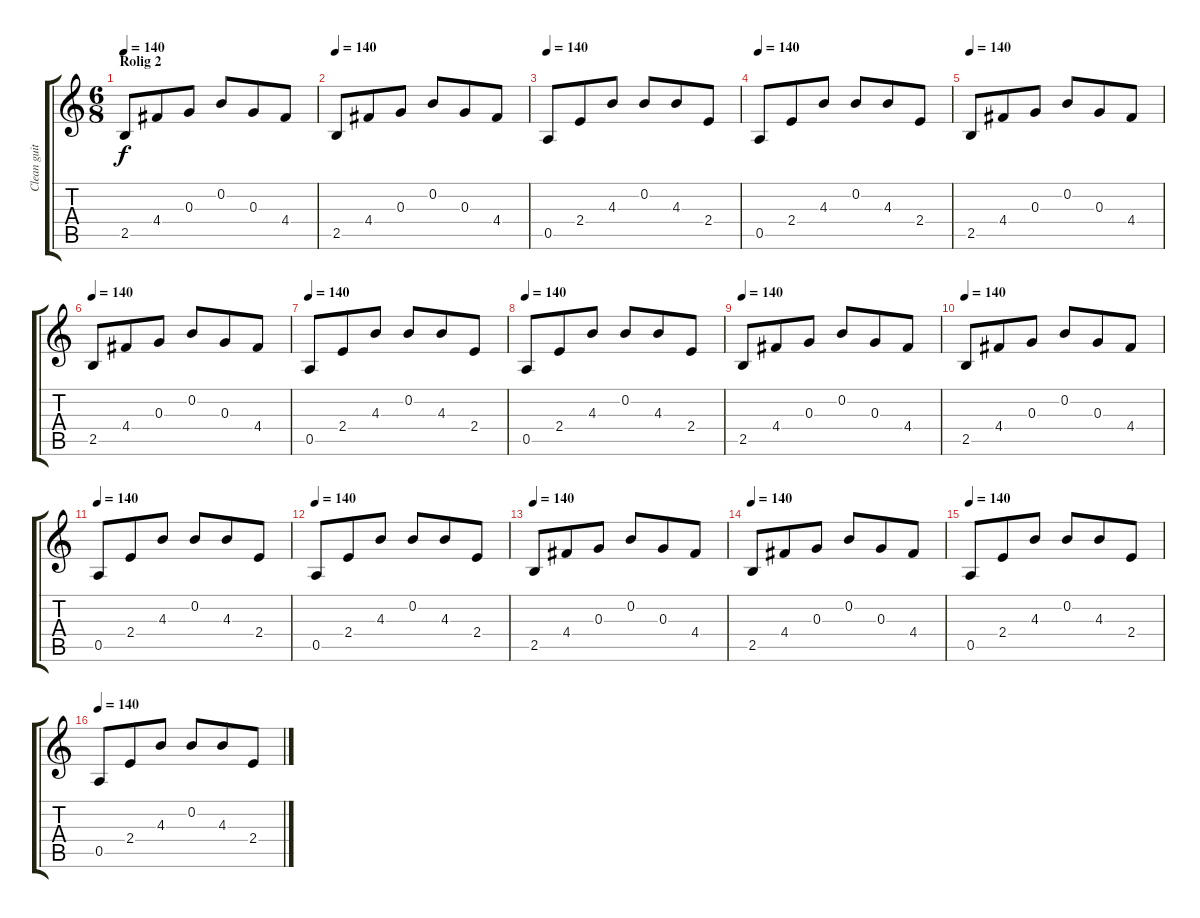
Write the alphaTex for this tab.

\track ("Clean guitar" "Clean guit") {instrument electricguitarclean}
\staff {score tabs}
\tuning (E4 B3 G3 D3 A2 E2) {hide}
\ts (6 8)
\section ("" "Rolig 2")
\tempo 140
\clef g2
\ks c
2.5.8{dy f} 4.4.8 0.3.8 0.2.8 0.3.8 4.4.8 |
\tempo 140
2.5.8 4.4.8 0.3.8 0.2.8 0.3.8 4.4.8 |
\tempo 140
0.5.8 2.4.8 4.3.8 0.2.8 4.3.8 2.4.8 |
\tempo 140
0.5.8 2.4.8 4.3.8 0.2.8 4.3.8 2.4.8 |
\tempo 140
2.5.8 4.4.8 0.3.8 0.2.8 0.3.8 4.4.8 |
\tempo 140
2.5.8 4.4.8 0.3.8 0.2.8 0.3.8 4.4.8 |
\tempo 140
0.5.8 2.4.8 4.3.8 0.2.8 4.3.8 2.4.8 |
\tempo 140
0.5.8 2.4.8 4.3.8 0.2.8 4.3.8 2.4.8 |
\tempo 140
2.5.8 4.4.8 0.3.8 0.2.8 0.3.8 4.4.8 |
\tempo 140
2.5.8 4.4.8 0.3.8 0.2.8 0.3.8 4.4.8 |
\tempo 140
0.5.8 2.4.8 4.3.8 0.2.8 4.3.8 2.4.8 |
\tempo 140
0.5.8 2.4.8 4.3.8 0.2.8 4.3.8 2.4.8 |
\tempo 140
2.5.8 4.4.8 0.3.8 0.2.8 0.3.8 4.4.8 |
\tempo 140
2.5.8 4.4.8 0.3.8 0.2.8 0.3.8 4.4.8 |
\tempo 140
0.5.8 2.4.8 4.3.8 0.2.8 4.3.8 2.4.8 |
\tempo 140
0.5.8 2.4.8 4.3.8 0.2.8 4.3.8 2.4.8
